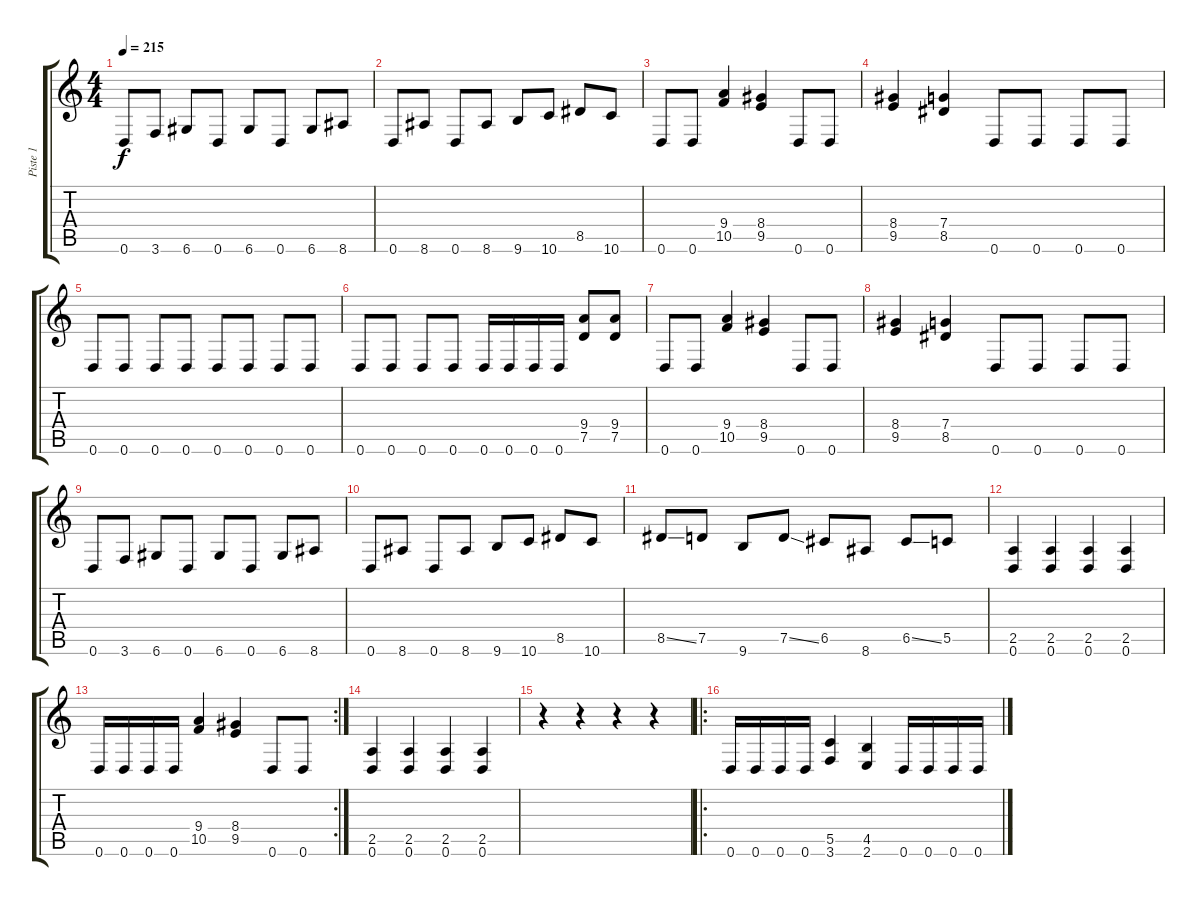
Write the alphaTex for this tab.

\track ("Piste 1" "Piste 1") {instrument overdrivenguitar}
\staff {score tabs}
\tuning (D4 A3 F3 C3 G2 D2) {hide}
\ts (4 4)
\tempo 215
\clef g2
\ks c
0.6.8{dy f} 3.6.8 6.6.8 0.6.8 6.6.8 0.6.8 6.6.8 8.6.8 |
0.6.8 8.6.8 0.6.8 8.6.8 9.6.8 10.6.8 8.5.8 10.6.8 |
0.6.8 0.6.8 (9.4 10.5).4 (8.4 9.5).4 0.6.8 0.6.8 |
(8.4 9.5).4 (7.4 8.5).4 0.6.8 0.6.8 0.6.8 0.6.8 |
0.6.8 0.6.8 0.6.8 0.6.8 0.6.8 0.6.8 0.6.8 0.6.8 |
0.6.8 0.6.8 0.6.8 0.6.8 0.6.16 0.6.16 0.6.16 0.6.16 (9.4 7.5).8 (9.4 7.5).8 |
0.6.8 0.6.8 (9.4 10.5).4 (8.4 9.5).4 0.6.8 0.6.8 |
(8.4 9.5).4 (7.4 8.5).4 0.6.8 0.6.8 0.6.8 0.6.8 |
0.6.8 3.6.8 6.6.8 0.6.8 6.6.8 0.6.8 6.6.8 8.6.8 |
0.6.8 8.6.8 0.6.8 8.6.8 9.6.8 10.6.8 8.5.8 10.6.8 |
8.5{ss}.8 7.5.8 9.6.8 7.5{ss}.8 6.5.8 8.6.8 6.5{ss}.8 5.5.8 |
(2.5 0.6).4 (2.5 0.6).4 (2.5 0.6).4 (2.5 0.6).4 |
\rc 2
0.6.16 0.6.16 0.6.16 0.6.16 (9.4 10.5).4 (8.4 9.5).4 0.6.8 0.6.8 |
(2.5 0.6).4 (2.5 0.6).4 (2.5 0.6).4 (2.5 0.6).4 |
r.4 r.4 r.4 r.4 |
\ro
0.6.16 0.6.16 0.6.16 0.6.16 (5.5 3.6).4 (4.5 2.6).4 0.6.16 0.6.16 0.6.16 0.6.16
